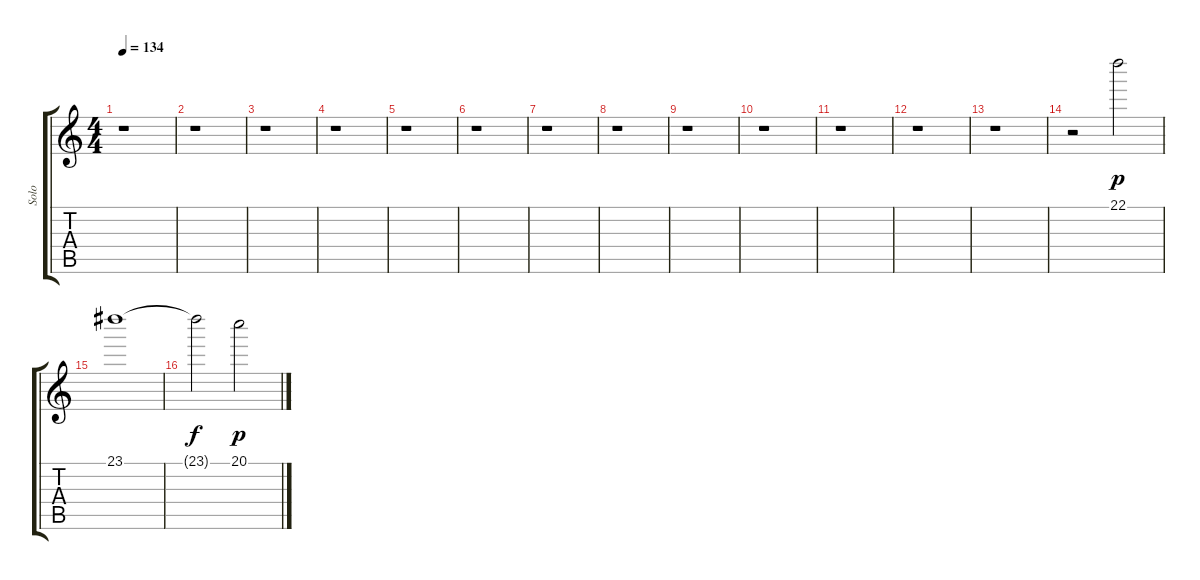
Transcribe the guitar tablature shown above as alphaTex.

\track ("Solo" "Solo") {instrument overdrivenguitar}
\staff {score tabs}
\tuning (E4 B3 G3 D3 A2 E2) {hide}
\ts (4 4)
\tempo 134
\clef g2
\ks c
r.1{dy p} |
r.1 |
r.1 |
r.1 |
r.1 |
r.1 |
r.1 |
r.1 |
r.1 |
r.1 |
r.1 |
r.1 |
r.1 |
r.2 22.1.2 |
23.1.1 |
23.1{t}.2{dy f} 20.1.2{dy p}
